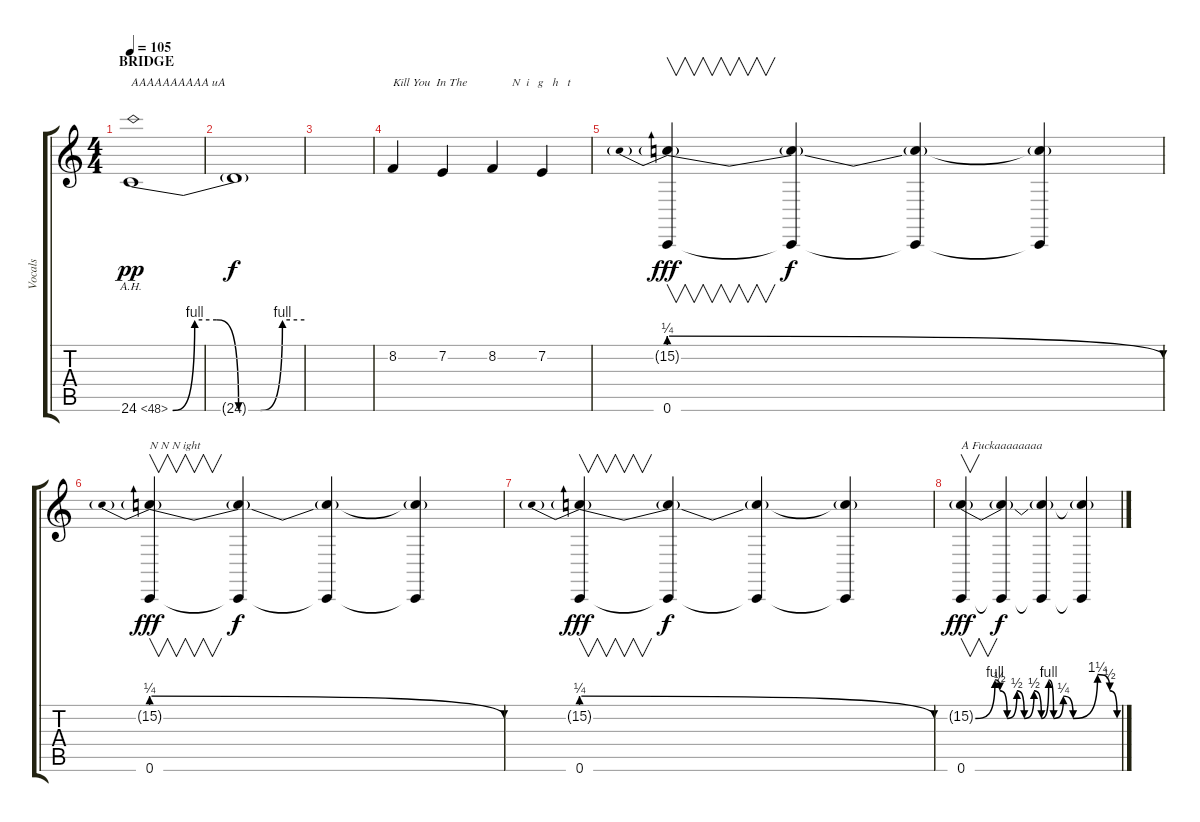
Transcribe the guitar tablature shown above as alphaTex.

\track ("Vocals" "Vocals") {instrument gunshot}
\staff {score tabs}
\tuning (D4 A3 F3 C3 G2 C2) {hide}
\ts (4 4)
\section ("" "BRIDGE")
\tempo 105
\clef g2
\ks c
24.6{be (custom 0 0 10 4 20 4 30 0 40 0 50 4 60 4) ah 24}.1{txt "AAAAAAAAAA uA" dy pp} |
24.6{t}.1{dy f} |
|
8.2.4{txt "Kill You  In The               N  i   g   h   t " instrument gunshot} 7.2.4 8.2.4 7.2.4 |
(15.2{be (prebendrelease 0 1 60 0) g} 0.6).4{v dy fff instrument lead8bassandlead} (15.2{t} 0.6{t}).4{dy f} (15.2{t} 0.6{t}).4 (15.2{t} 0.6{t}).4 |
(15.2{be (prebendrelease 0 1 60 0) g} 0.6).4{v txt "N N N ight" dy fff instrument lead8bassandlead} (15.2{t} 0.6{t}).4{dy f} (15.2{t} 0.6{t}).4 (15.2{t} 0.6{t}).4 |
(15.2{be (prebendrelease 0 1 60 0) g} 0.6).4{v dy fff instrument lead8bassandlead} (15.2{t} 0.6{t}).4{dy f} (15.2{t} 0.6{t}).4 (15.2{t} 0.6{t}).4 |
(15.2{be (custom 0 0 8 4 10 2 13 0 17 2 20 0 24 2 27 0 30 4 32 0 36 1 40 0 50 5 55 2 58 0 60 0) g} 0.6).4{v txt "A Fuckaaaaaaaa" dy fff instrument lead2sawtooth} (15.2{t} 0.6{t}).4{dy f} (15.2{t} 0.6{t}).4 (15.2{t} 0.6{t}).4
